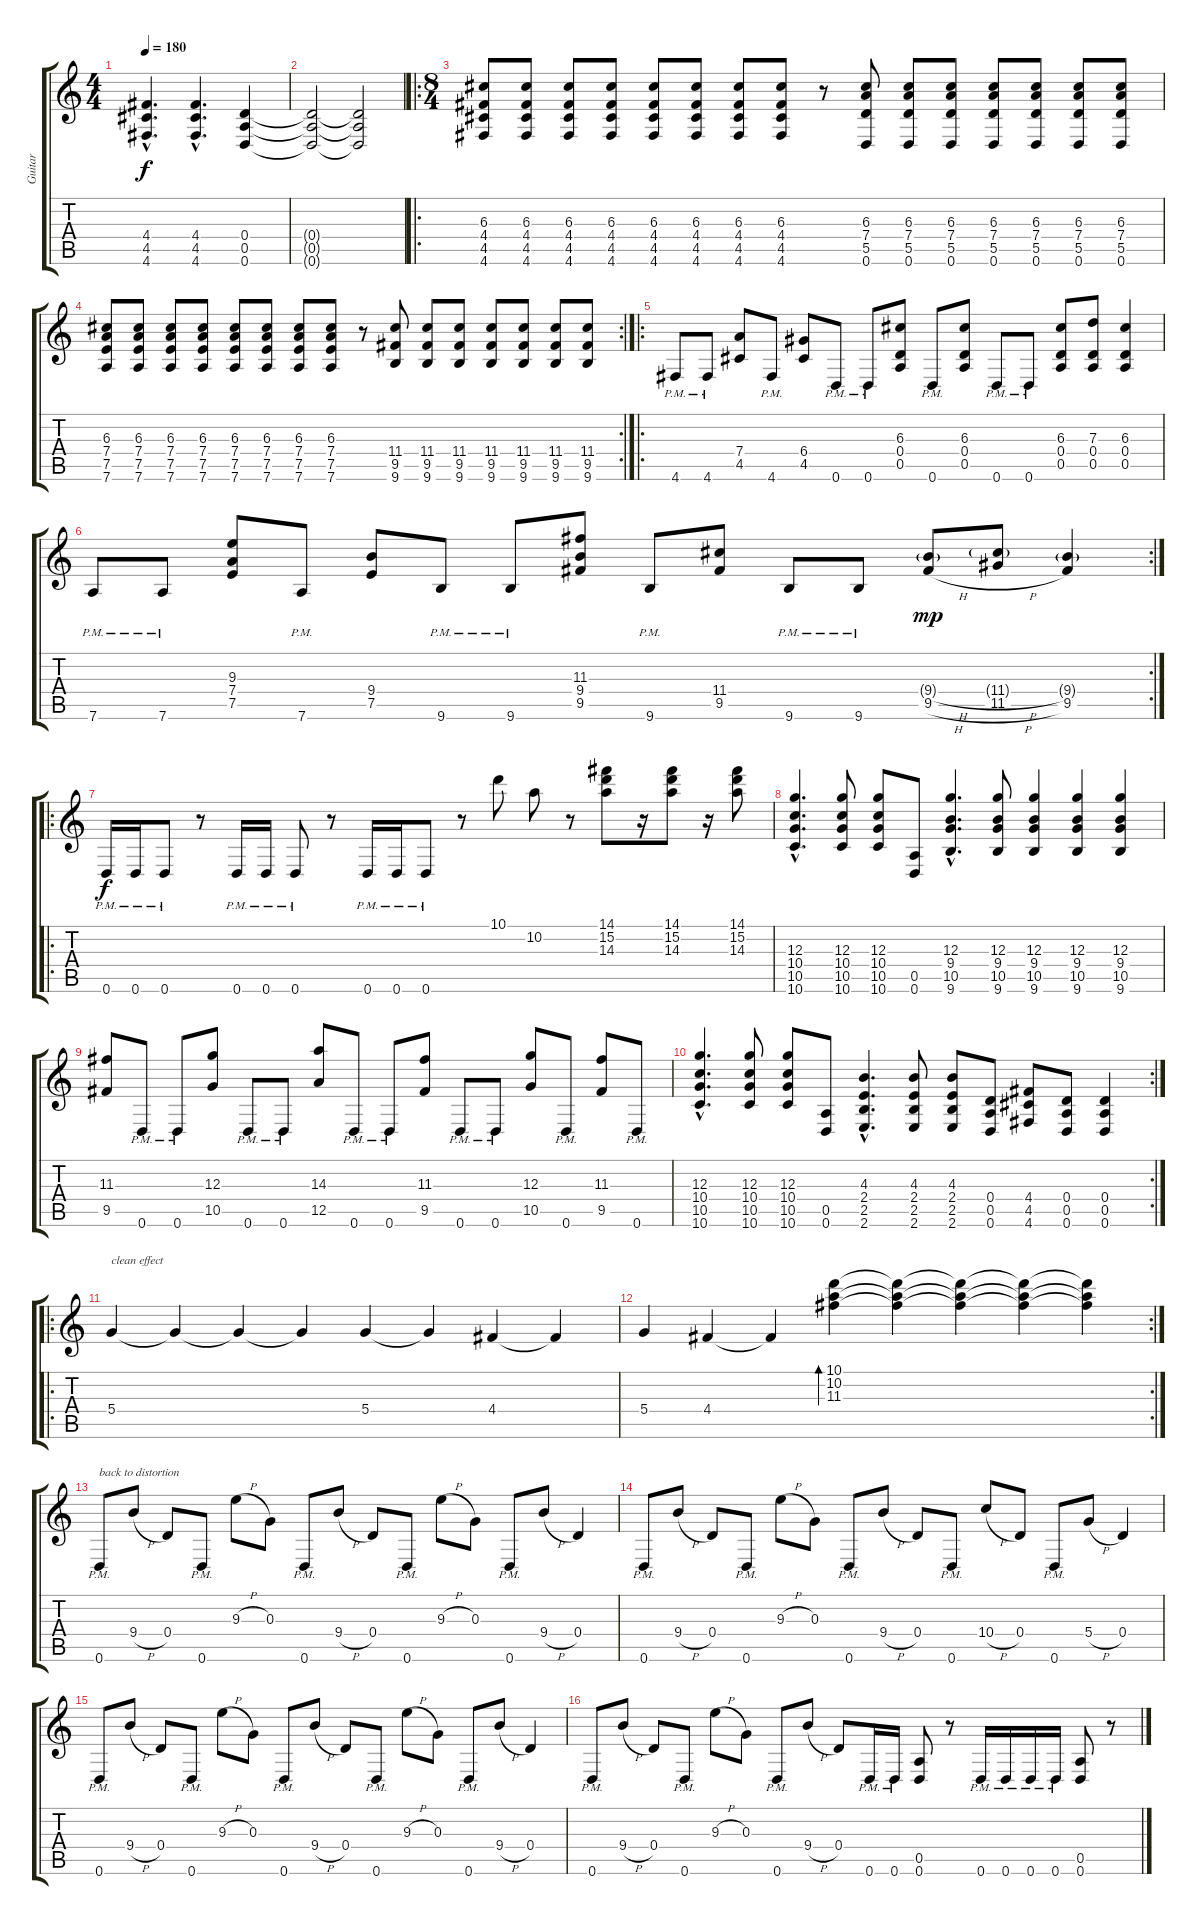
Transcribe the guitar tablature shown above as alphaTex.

\track ("Guitar" "Guitar") {instrument distortionguitar}
\staff {score tabs}
\tuning (E4 B3 G3 D3 A2 D2) {hide}
\ts (4 4)
\tempo 180
\clef g2
\ks c
(4.4{hac} 4.5{hac} 4.6{hac}).4{d dy f instrument distortionguitar} (4.4{hac} 4.5{hac} 4.6{hac}).4{d} (0.4 0.5 0.6).4 |
(0.4{t} 0.5{t} 0.6{t}).2 (0.4{t} 0.5{t} 0.6{t}).2 |
\ro
\ts (8 4)
(6.3 4.4 4.5 4.6).8 (6.3 4.4 4.5 4.6).8 (6.3 4.4 4.5 4.6).8 (6.3 4.4 4.5 4.6).8 (6.3 4.4 4.5 4.6).8 (6.3 4.4 4.5 4.6).8 (6.3 4.4 4.5 4.6).8 (6.3 4.4 4.5 4.6).8 r.8 (6.3 7.4 5.5 0.6).8 (6.3 7.4 5.5 0.6).8 (6.3 7.4 5.5 0.6).8 (6.3 7.4 5.5 0.6).8 (6.3 7.4 5.5 0.6).8 (6.3 7.4 5.5 0.6).8 (6.3 7.4 5.5 0.6).8 |
\rc 2
(6.3 7.4 7.5 7.6).8 (6.3 7.4 7.5 7.6).8 (6.3 7.4 7.5 7.6).8 (6.3 7.4 7.5 7.6).8 (6.3 7.4 7.5 7.6).8 (6.3 7.4 7.5 7.6).8 (6.3 7.4 7.5 7.6).8 (6.3 7.4 7.5 7.6).8 r.8 (11.4 9.5 9.6).8 (11.4 9.5 9.6).8 (11.4 9.5 9.6).8 (11.4 9.5 9.6).8 (11.4 9.5 9.6).8 (11.4 9.5 9.6).8 (11.4 9.5 9.6).8 |
\ro
4.6{pm}.8 4.6{pm}.8 (7.4 4.5).8 4.6{pm}.8 (6.4 4.5).8 0.6{pm}.8 0.6{pm}.8 (6.3 0.4 0.5).8 0.6{pm}.8 (6.3 0.4 0.5).8 0.6{pm}.8 0.6{pm}.8 (6.3 0.4 0.5).8 (7.3 0.4 0.5).8 (6.3 0.4 0.5).4 |
\rc 2
7.6{pm}.8 7.6{pm}.8 (9.3 7.4 7.5).8 7.6{pm}.8 (9.4 7.5).8 9.6{pm}.8 9.6{pm}.8 (11.3 9.4 9.5).8 9.6{pm}.8 (11.4 9.5).8 9.6{pm}.8 9.6{pm}.8 (9.4{h g} 9.5{h}).8{dy mp} (11.4{h g} 11.5{h}).8 (9.4{g} 9.5).4 |
\ro
0.6{pm}.16{dy f} 0.6{pm}.16 0.6{pm}.8 r.8 0.6{pm}.16 0.6{pm}.16 0.6{pm}.8 r.8 0.6{pm}.16 0.6{pm}.16 0.6{pm}.8 r.8 10.1.8 10.2.8 r.8 (14.1 15.2 14.3).8 r.16 (14.1 15.2 14.3).8 r.16 (14.1 15.2 14.3).8 |
(12.3{hac} 10.4{hac} 10.5{hac} 10.6{hac}).4{d} (12.3 10.4 10.5 10.6).8 (12.3 10.4 10.5 10.6).8 (0.5 0.6).8 (12.3{hac} 9.4{hac} 10.5{hac} 9.6{hac}).4{d} (12.3 9.4 10.5 9.6).8 (12.3 9.4 10.5 9.6).4 (12.3 9.4 10.5 9.6).4 (12.3 9.4 10.5 9.6).4 |
(11.3 9.5).8 0.6{pm}.8 0.6{pm}.8 (12.3 10.5).8 0.6{pm}.8 0.6{pm}.8 (14.3 12.5).8 0.6{pm}.8 0.6{pm}.8 (11.3 9.5).8 0.6{pm}.8 0.6{pm}.8 (12.3 10.5).8 0.6{pm}.8 (11.3 9.5).8 0.6{pm}.8 |
\rc 2
(12.3{hac} 10.4{hac} 10.5{hac} 10.6{hac}).4{d} (12.3 10.4 10.5 10.6).8 (12.3 10.4 10.5 10.6).8 (0.5 0.6).8 (4.3{hac} 2.4{hac} 2.5{hac} 2.6{hac}).4{d} (4.3 2.4 2.5 2.6).8 (4.3 2.4 2.5 2.6).8 (0.4 0.5 0.6).8 (4.4 4.5 4.6).8 (0.4 0.5 0.6).8 (0.4 0.5 0.6).4 |
\ro
5.4.4{txt "clean effect" instrument electricguitarclean} 5.4{t}.4 5.4{t}.4 5.4{t}.4 5.4.4 5.4{t}.4 4.4.4 4.4{t}.4 |
\rc 2
5.4.4 4.4.4 4.4{t}.4 (10.1 10.2 11.3).4{bd 240} (10.1{t} 10.2{t} 11.3{t}).4 (10.1{t} 10.2{t} 11.3{t}).4 (10.1{t} 10.2{t} 11.3{t}).4 (10.1{t} 10.2{t} 11.3{t}).4 |
0.6{pm}.8{txt "back to distortion" instrument distortionguitar} 9.4{h}.8 0.4.8 0.6{pm}.8 9.3{h}.8 0.3.8 0.6{pm}.8 9.4{h}.8 0.4.8 0.6{pm}.8 9.3{h}.8 0.3.8 0.6{pm}.8 9.4{h}.8 0.4.4 |
0.6{pm}.8 9.4{h}.8 0.4.8 0.6{pm}.8 9.3{h}.8 0.3.8 0.6{pm}.8 9.4{h}.8 0.4.8 0.6{pm}.8 10.4{h}.8 0.4.8 0.6{pm}.8 5.4{h}.8 0.4.4 |
0.6{pm}.8 9.4{h}.8 0.4.8 0.6{pm}.8 9.3{h}.8 0.3.8 0.6{pm}.8 9.4{h}.8 0.4.8 0.6{pm}.8 9.3{h}.8 0.3.8 0.6{pm}.8 9.4{h}.8 0.4.4 |
0.6{pm}.8 9.4{h}.8 0.4.8 0.6{pm}.8 9.3{h}.8 0.3.8 0.6{pm}.8 9.4{h}.8 0.4.8 0.6{pm}.16 0.6{pm}.16 (0.5 0.6).8 r.8 0.6{pm}.16 0.6{pm}.16 0.6{pm}.16 0.6{pm}.16 (0.5 0.6).8 r.8
